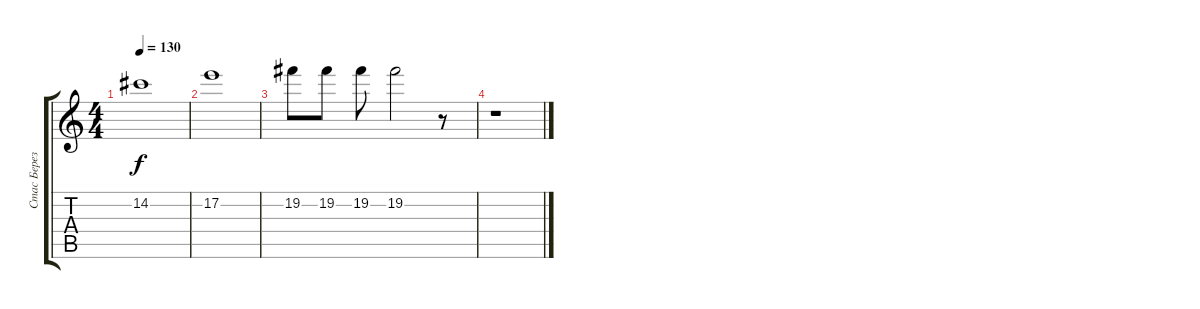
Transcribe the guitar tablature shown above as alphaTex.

\track ("Стас Березовский (соло-гитара)" "Стас Берез") {instrument electricguitarjazz}
\staff {score tabs}
\tuning (E4 B3 G3 D3 A2 E2) {hide}
\ts (4 4)
\tempo 130
\clef g2
\ks c
14.2.1{dy f} |
17.2.1 |
19.2.8 19.2.8 19.2.8 19.2.2 r.8 |
r.1
